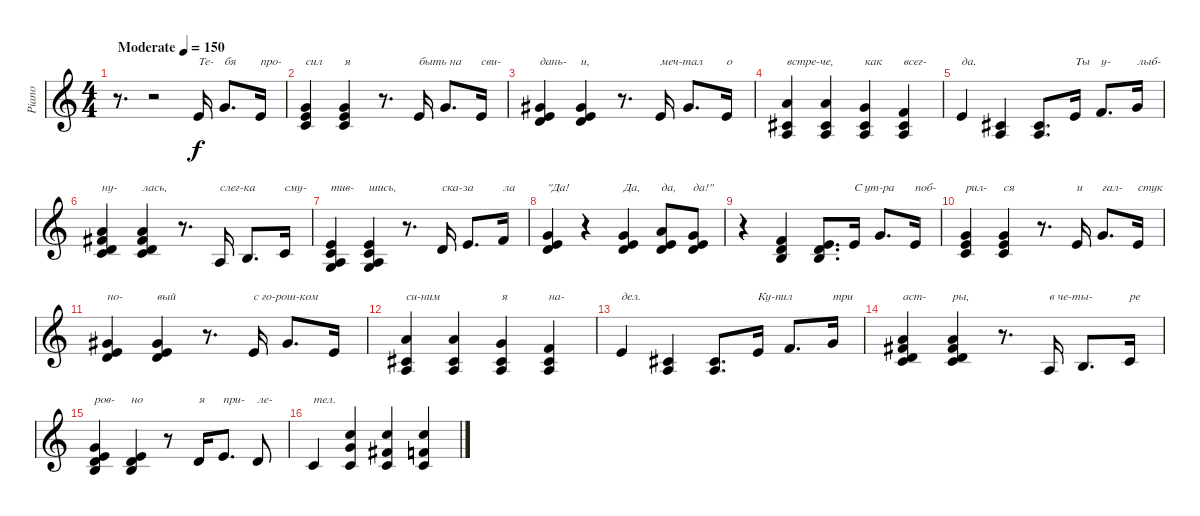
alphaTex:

\track ("Piano" "Piano") {instrument electricguitarjazz}
\staff {score}
\tuning (E4 B3 G3 D3 A2 E2 B1) {hide}
\ts (4 4)
\tempo (150 "Moderate")
\clef g2
\ks c
r.8{d dy f instrument electricguitarjazz} r.2 2.4.16{txt "Те-"} 0.3.8{d txt "бя"} 2.4.16{txt "про-"} |
(0.3 2.4 3.5).4{txt "сил"} (0.3 2.4 3.5).4{txt "я"} r.8{d} 2.4.16{txt "быть на"} 0.3.8{d} 2.4.16{txt "сви-"} |
(1.3 2.4 10.6).4{txt "дань-"} (2.4 5.5 16.6).4{txt "и,"} r.8{d} 2.4.16{txt "меч-тал"} 6.4.8{d} 2.4.16{txt "о"} |
(2.3 4.5 5.6).4{txt "встре-че,"} (2.3 4.5 5.6).4 (5.4 4.5 5.6).4{txt "как"} (3.4 4.5 5.6).4{txt "всег-"} |
2.4.4{txt "да."} (4.5 5.6).4 (4.5 5.6).8{d} 2.4.16{txt "Ты"} 8.5.8{d txt "у-"} 0.3.16{txt "лыб-"} |
(2.3 4.4 5.5 8.6).4{txt "ну-"} (2.3 4.4 5.5 8.6).4{txt "лась,"} r.8{d} 0.5.16{txt "слег-ка"} 2.5.8{d} 3.5.16{txt "сму-"} |
(2.4 0.5 8.6 8.7).4{txt "тив-"} (2.4 3.5 5.6 8.7).4{txt "шись,"} r.8{d} 0.4.16{txt "ска-за"} 2.4.8{d} 3.4.16{txt "ла"} |
(0.3 0.4 7.5).4{txt "\"Да!"} r.4 (0.3 0.4 7.5).4{txt "Да,"} (2.3 0.4 7.5).8{txt "да,"} (0.3 0.4 7.5).8{txt "да!\""} |
r.4 (0.4 2.5 13.6).4 (0.4 2.5 12.6).8{d} 2.4.16{txt "С ут-ра"} 0.3.8{d} 2.4.16{txt "поб-"} |
(0.3 2.4 3.5).4{txt "рил-"} (0.3 2.4 3.5).4{txt "ся"} r.8{d} 2.4.16{txt "и"} 0.3.8{d txt "гал-"} 2.4.16{txt "стук"} |
(1.3 2.4 10.6).4{txt "но-"} (2.4 5.5 16.6).4{txt "вый"} r.8{d} 2.4.16{txt "с го-рош-ком"} 6.4.8{d} 2.4.16 |
(2.3 4.5 5.6).4{txt "си-ним"} (2.3 4.5 5.6).4 (5.4 4.5 5.6).4{txt "я"} (3.4 4.5 5.6).4{txt "на-"} |
2.4.4{txt "дел."} (4.5 5.6).4 (4.5 5.6).8{d} 2.4.16{txt "Ку-пил"} 8.5.8{d} 0.3.16{txt "три"} |
(2.3 4.4 5.5 8.6).4{txt "аст-"} (2.3 4.4 5.5 8.6).4{txt "ры,"} r.8{d} 0.5.16{txt "в че-ты-"} 2.5.8{d} 3.5.16{txt "ре"} |
(0.3 2.4 5.5 7.6).4{txt "ров-"} (2.4 5.5 7.6).4{txt "но"} r.8 0.4.16{txt "я"} 2.4.8{d txt "при-"} 0.4.8{txt "ле-"} |
3.5.4{txt "тел."} (1.2 0.3 3.5).4 (1.2 4.4 3.5).4 (1.2 3.4 3.5).4
